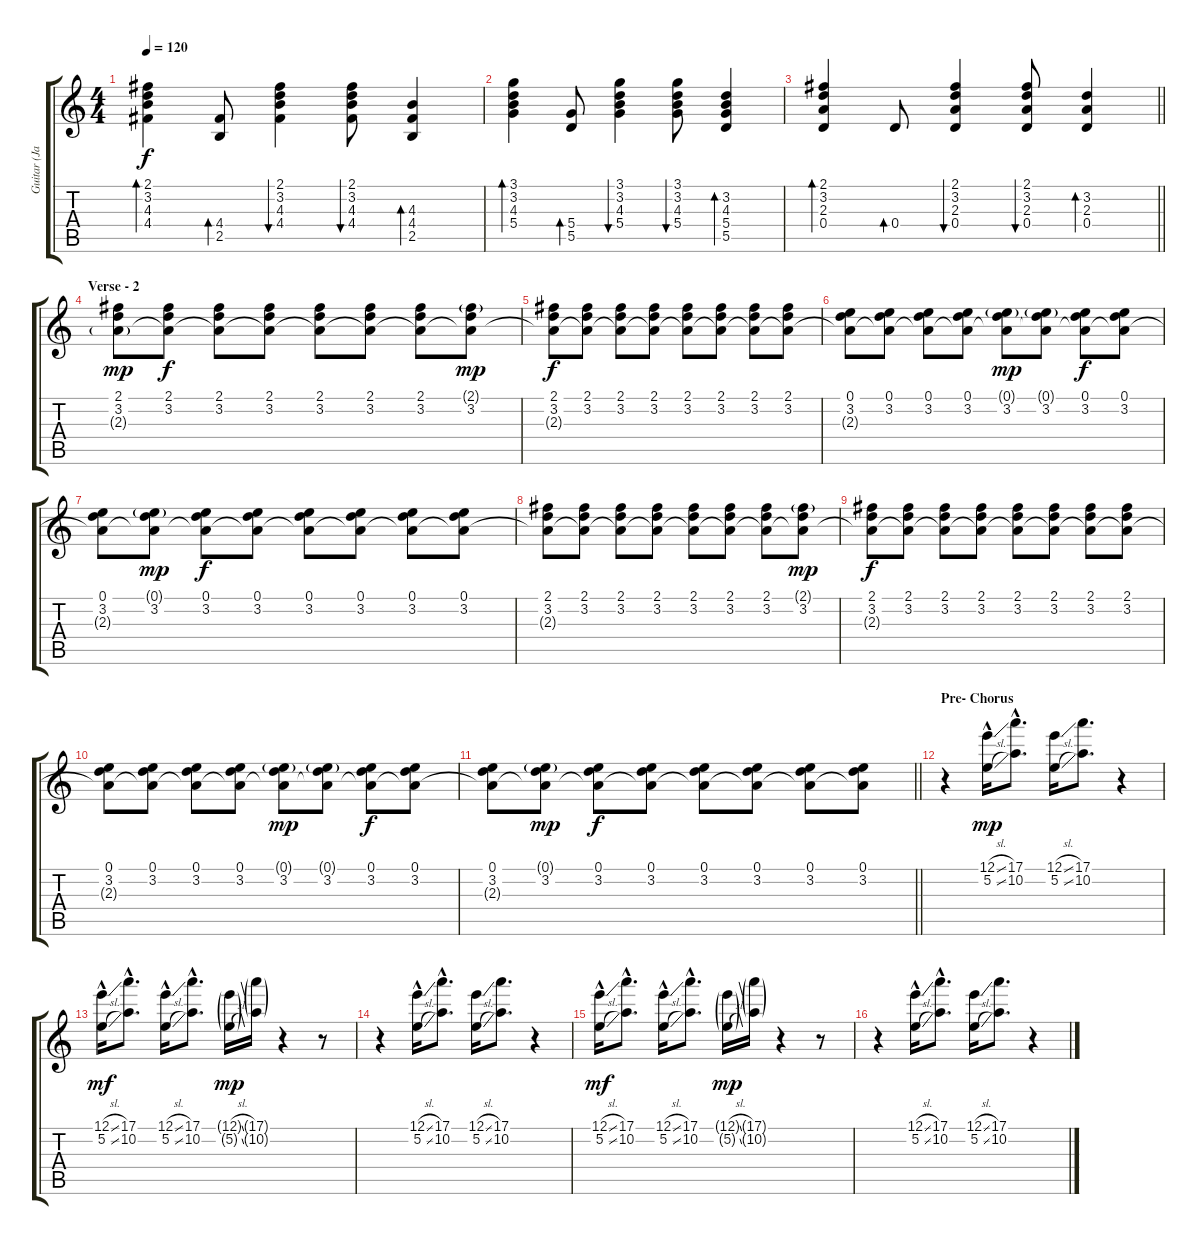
\track ("Guitar (Jazz)" "Guitar (Ja") {instrument electricguitarjazz}
\staff {score tabs}
\tuning (E4 B3 G3 D3 A2 E2) {hide}
\ts (4 4)
\tempo 120
\clef g2
\ks c
(2.1 3.2 4.3 4.4).4{bd 30 dy f} (4.4 2.5).8{bd 30} (2.1 3.2 4.3 4.4).4{bu 30} (2.1 3.2 4.3 4.4).8{bu 30} (4.3 4.4 2.5).4{bd 30} |
(3.1 3.2 4.3 5.4).4{bd 30} (5.4 5.5).8{bd 30} (3.1 3.2 4.3 5.4).4{bu 30} (3.1 3.2 4.3 5.4).8{bu 30} (3.2 4.3 5.4 5.5).4{bd 30} |
\barLineRight lightlight
(2.1 3.2 2.3 0.4).4{bd 30} 0.4.8{bd 30} (2.1 3.2 2.3 0.4).4{bu 30} (2.1 3.2 2.3 0.4).8{bu 30} (3.2 2.3 0.4).4{bd 30} |
\section ("" "Verse - 2")
(2.1 3.2 2.3{g}).8{dy mp} (2.1 3.2 2.3{t}).8{dy f} (2.1 3.2 2.3{t}).8 (2.1 3.2 2.3{t}).8 (2.1 3.2 2.3{t}).8 (2.1 3.2 2.3{t}).8 (2.1 3.2 2.3{t}).8 (2.1{g} 3.2 2.3{t}).8{dy mp} |
(2.1 3.2 2.3{t}).8{dy f} (2.1 3.2 2.3{t}).8 (2.1 3.2 2.3{t}).8 (2.1 3.2 2.3{t}).8 (2.1 3.2 2.3{t}).8 (2.1 3.2 2.3{t}).8 (2.1 3.2 2.3{t}).8 (2.1 3.2 2.3{t}).8 |
(0.1 3.2 2.3{t}).8 (0.1 3.2 2.3{t}).8 (0.1 3.2 2.3{t}).8 (0.1 3.2 2.3{t}).8 (0.1{g} 3.2 2.3{t}).8{dy mp} (0.1{g} 3.2 2.3{t}).8 (0.1 3.2 2.3{t}).8{dy f} (0.1 3.2 2.3{t}).8 |
(0.1 3.2 2.3{t}).8 (0.1{g} 3.2 2.3{t}).8{dy mp} (0.1 3.2 2.3{t}).8{dy f} (0.1 3.2 2.3{t}).8 (0.1 3.2 2.3{t}).8 (0.1 3.2 2.3{t}).8 (0.1 3.2 2.3{t}).8 (0.1 3.2 2.3{t}).8 |
(2.1 3.2 2.3{t}).8 (2.1 3.2 2.3{t}).8 (2.1 3.2 2.3{t}).8 (2.1 3.2 2.3{t}).8 (2.1 3.2 2.3{t}).8 (2.1 3.2 2.3{t}).8 (2.1 3.2 2.3{t}).8 (2.1{g} 3.2 2.3{t}).8{dy mp} |
(2.1 3.2 2.3{t}).8{dy f} (2.1 3.2 2.3{t}).8 (2.1 3.2 2.3{t}).8 (2.1 3.2 2.3{t}).8 (2.1 3.2 2.3{t}).8 (2.1 3.2 2.3{t}).8 (2.1 3.2 2.3{t}).8 (2.1 3.2 2.3{t}).8 |
(0.1 3.2 2.3{t}).8 (0.1 3.2 2.3{t}).8 (0.1 3.2 2.3{t}).8 (0.1 3.2 2.3{t}).8 (0.1{g} 3.2 2.3{t}).8{dy mp} (0.1{g} 3.2 2.3{t}).8 (0.1 3.2 2.3{t}).8{dy f} (0.1 3.2 2.3{t}).8 |
\barLineRight lightlight
(0.1 3.2 2.3{t}).8 (0.1{g} 3.2 2.3{t}).8{dy mp} (0.1 3.2 2.3{t}).8{dy f} (0.1 3.2 2.3{t}).8 (0.1 3.2 2.3{t}).8 (0.1 3.2 2.3{t}).8 (0.1 3.2 2.3{t}).8 (0.1 3.2 2.3{t}).8 |
\section ("" "Pre- Chorus")
r.4 (12.1{sl hac} 5.2{sl hac}).16{dy mp} (17.1{hac} 10.2{hac}).8{d} (12.1{sl} 5.2{sl}).16 (17.1 10.2).8{d} r.4 |
(12.1{sl hac} 5.2{sl hac}).16{dy mf} (17.1{hac} 10.2{hac}).8{d} (12.1{sl hac} 5.2{sl hac}).16 (17.1{hac} 10.2{hac}).8{d} (12.1{sl g} 5.2{sl g}).16{dy mp} (17.1{g} 10.2{g}).16 r.4 r.8 |
r.4 (12.1{sl hac} 5.2{sl hac}).16 (17.1{hac} 10.2{hac}).8{d} (12.1{sl} 5.2{sl}).16 (17.1 10.2).8{d} r.4 |
(12.1{sl hac} 5.2{sl hac}).16{dy mf} (17.1{hac} 10.2{hac}).8{d} (12.1{sl hac} 5.2{sl hac}).16 (17.1{hac} 10.2{hac}).8{d} (12.1{sl g} 5.2{sl g}).16{dy mp} (17.1{g} 10.2{g}).16 r.4 r.8 |
r.4 (12.1{sl hac} 5.2{sl hac}).16 (17.1{hac} 10.2{hac}).8{d} (12.1{sl} 5.2{sl}).16 (17.1 10.2).8{d} r.4
